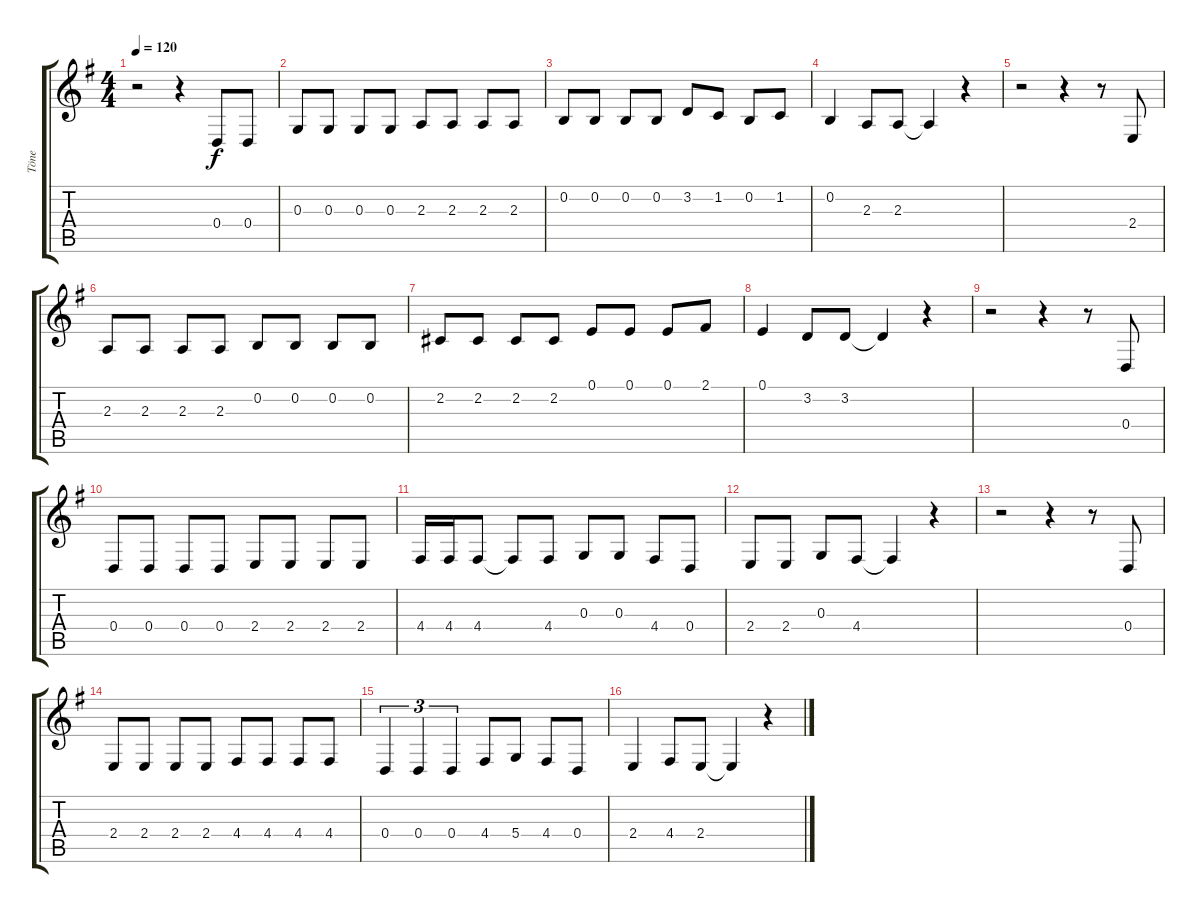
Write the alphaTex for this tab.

\track ("Töne" "Töne") {instrument fx8scifi}
\staff {score tabs}
\tuning (E4 B3 G3 D3 A2 E2) {hide}
\ts (4 4)
\tempo 120
\clef g2
\ks g
r.2{dy f} r.4 0.4.8 0.4.8 |
0.3.8 0.3.8 0.3.8 0.3.8 2.3.8 2.3.8 2.3.8 2.3.8 |
0.2.8 0.2.8 0.2.8 0.2.8 3.2.8 1.2.8 0.2.8 1.2.8 |
0.2.4 2.3.8 2.3.8 2.3{t}.4 r.4 |
r.2 r.4 r.8 2.4.8 |
2.3.8 2.3.8 2.3.8 2.3.8 0.2.8 0.2.8 0.2.8 0.2.8 |
2.2.8 2.2.8 2.2.8 2.2.8 0.1.8 0.1.8 0.1.8 2.1.8 |
0.1.4 3.2.8 3.2.8 3.2{t}.4 r.4 |
r.2 r.4 r.8 0.4.8 |
0.4.8 0.4.8 0.4.8 0.4.8 2.4.8 2.4.8 2.4.8 2.4.8 |
4.4.16 4.4.16 4.4.8 4.4{t}.8 4.4.8 0.3.8 0.3.8 4.4.8 0.4.8 |
2.4.8 2.4.8 0.3.8 4.4.8 4.4{t}.4 r.4 |
r.2 r.4 r.8 0.4.8 |
2.4.8 2.4.8 2.4.8 2.4.8 4.4.8 4.4.8 4.4.8 4.4.8 |
0.4.4{tu (3 2)} 0.4.4{tu (3 2)} 0.4.4{tu (3 2)} 4.4.8 5.4.8 4.4.8 0.4.8 |
2.4.4 4.4.8 2.4.8 2.4{t}.4 r.4
